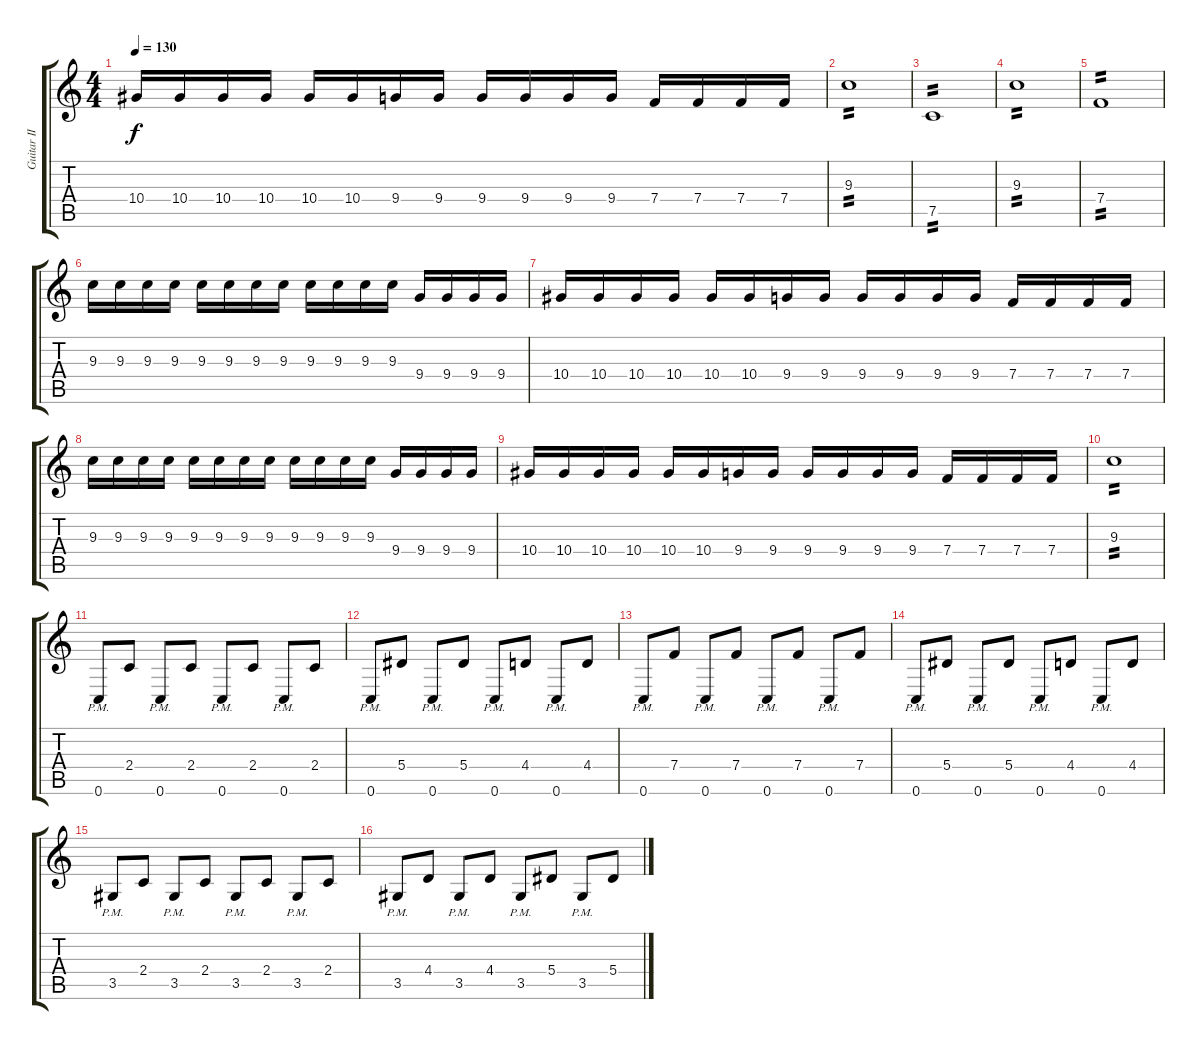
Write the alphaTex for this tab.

\track ("Guitar II" "Guitar II") {instrument distortionguitar}
\staff {score tabs}
\tuning (C4 G3 Eb3 Bb2 F2 C2) {hide}
\ts (4 4)
\tempo 130
\clef g2
\ks c
10.4.16{dy f} 10.4.16 10.4.16 10.4.16 10.4.16 10.4.16 9.4.16 9.4.16 9.4.16 9.4.16 9.4.16 9.4.16 7.4.16 7.4.16 7.4.16 7.4.16 |
9.3.1{tp 2} |
7.5.1{tp 2} |
9.3.1{tp 2} |
7.4.1{tp 2} |
9.3.16 9.3.16 9.3.16 9.3.16 9.3.16 9.3.16 9.3.16 9.3.16 9.3.16 9.3.16 9.3.16 9.3.16 9.4.16 9.4.16 9.4.16 9.4.16 |
10.4.16 10.4.16 10.4.16 10.4.16 10.4.16 10.4.16 9.4.16 9.4.16 9.4.16 9.4.16 9.4.16 9.4.16 7.4.16 7.4.16 7.4.16 7.4.16 |
9.3.16 9.3.16 9.3.16 9.3.16 9.3.16 9.3.16 9.3.16 9.3.16 9.3.16 9.3.16 9.3.16 9.3.16 9.4.16 9.4.16 9.4.16 9.4.16 |
10.4.16 10.4.16 10.4.16 10.4.16 10.4.16 10.4.16 9.4.16 9.4.16 9.4.16 9.4.16 9.4.16 9.4.16 7.4.16 7.4.16 7.4.16 7.4.16 |
9.3.1{tp 2} |
0.6{pm}.8{instrument distortionguitar} 2.4.8 0.6{pm}.8 2.4.8 0.6{pm}.8 2.4.8 0.6{pm}.8 2.4.8 |
0.6{pm}.8 5.4.8 0.6{pm}.8 5.4.8 0.6{pm}.8 4.4.8 0.6{pm}.8 4.4.8 |
0.6{pm}.8 7.4.8 0.6{pm}.8 7.4.8 0.6{pm}.8 7.4.8 0.6{pm}.8 7.4.8 |
0.6{pm}.8 5.4.8 0.6{pm}.8 5.4.8 0.6{pm}.8 4.4.8 0.6{pm}.8 4.4.8 |
3.5{pm}.8 2.4.8 3.5{pm}.8 2.4.8 3.5{pm}.8 2.4.8 3.5{pm}.8 2.4.8 |
3.5{pm}.8 4.4.8 3.5{pm}.8 4.4.8 3.5{pm}.8 5.4.8 3.5{pm}.8 5.4.8
